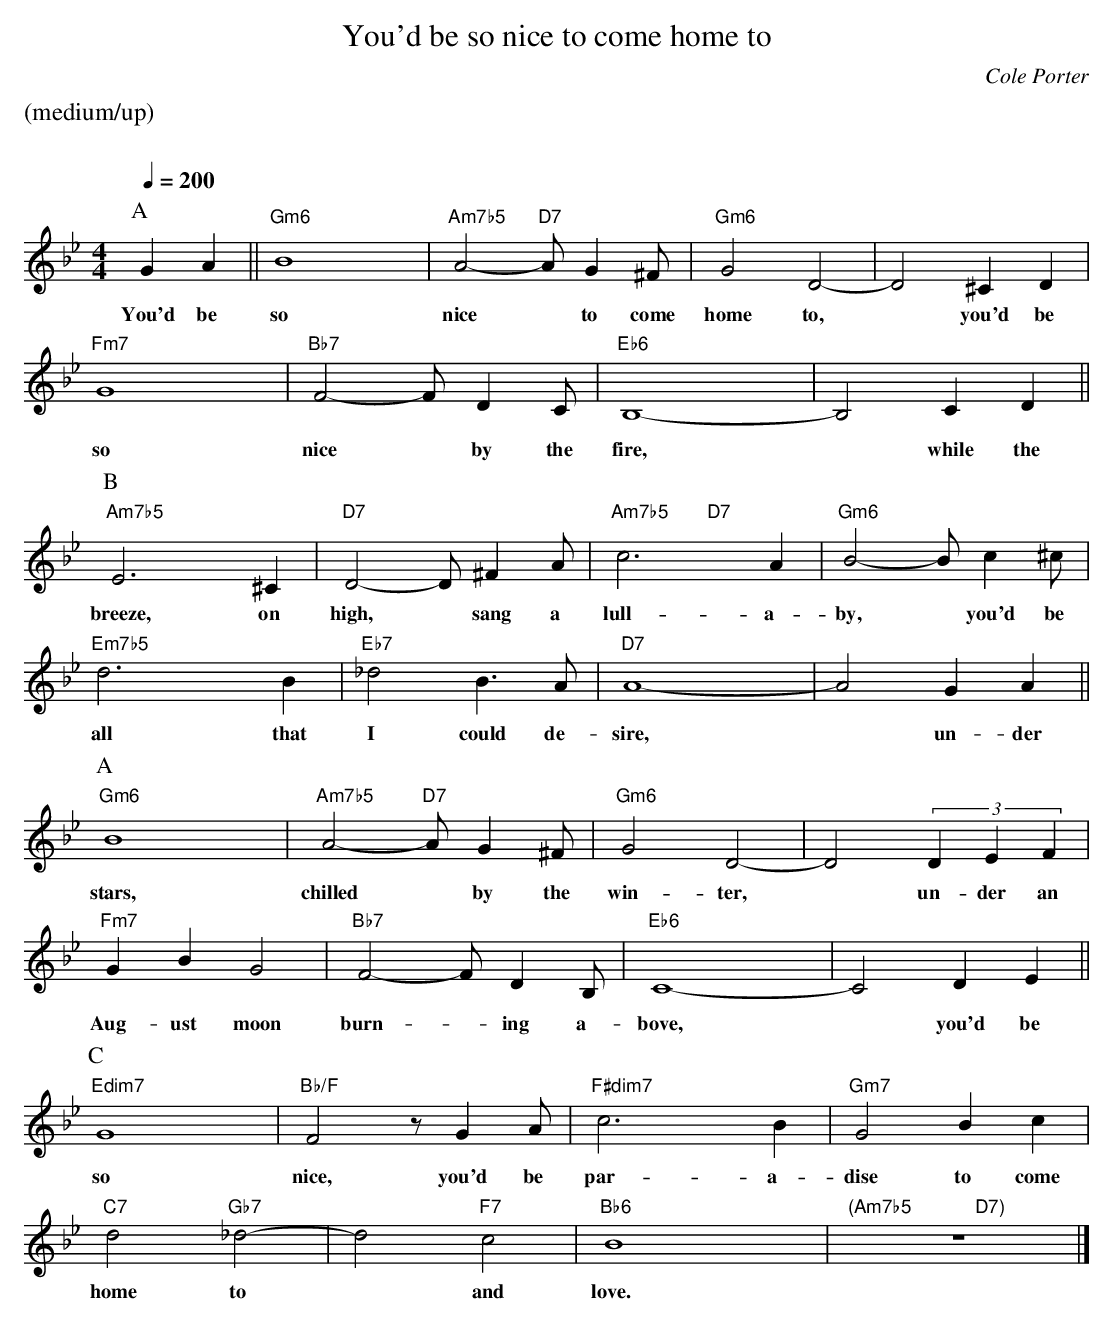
X:1
T:You'd be so nice to come home to
M:4/4
L:1/4
C:Cole Porter
Q:1/4=200
%%staves (chords melody)
K:Bb
%%text (medium/up)
%%vskip 20
P:A
V:chords
x2 || "Gm6"x2 x2 | "Am7b5"x2 "D7"x2 | "Gm6"x2 x2 | x2 x2 |
"Fm7"x2 x2 | "Bb7"x2 x2 | "Eb6"x2 x2 | x2 x2 ||
V:melody
GA || B4 | A2- A/2G^F/2 | G2 D2- | D2 ^CD |
w:You'd be so nice* to come home to,* you'd be
G4 | F2- F/2DC/2 | B,4- | B,2 CD ||
w:so nice* by the fire,* while the
P:B
V:chords
"Am7b5"x2 x2 | "D7"x2 x2 | "Am7b5"x2 "D7"x2 | "Gm6"x2 x2 |
"Em7b5"x2 x2 | "Eb7"x2 x2 | "D7"x2 x2 | x2 x2 ||
V:melody
E3^C | D2- D/2^FA/2 | c3A | B2- B/2c^c/2 |
w:breeze, on high,* sang a lull-a-by,* you'd be
d3B | _d2B>A | A4- | A2 GA ||
w:all that I could de-sire,* un-der
P:A
V:chords
"Gm6"x2 x2 | "Am7b5"x2 "D7"x2 | "Gm6"x2 x2 | x2 x2 |
"Fm7"x2 x2 | "Bb7"x2 x2 | "Eb6"x2 x2 | x2 x2 ||
V:melody
B4 | A2- A/2G^F/2 | G2 D2- | D2 (3DEF |
w:stars, chilled* by the win-ter,* un-der an
GBG2 | F2- F/2DB,/2 | C4- | C2 DE ||
w:Aug-ust moon burn-*ing a-bove,* you'd be
P:C
V:chords
"Edim7"x2 x2 | "Bb/F"x2 x2 | "F#dim7"x2 x2 | "Gm7"x2 x2 |
"C7"x2 "Gb7"x2 | x2 "F7"x2 | "Bb6"x2 x2 | "(Am7b5"x2 "D7)"x2 |]
V:melody
G4 | F2 z/2GA/2 | c3B | G2Bc |
w:so nice, you'd be par-a-dise to come
d2 _d2- | d2 c2 | B4 | z4 |]
w:home to* and love.
